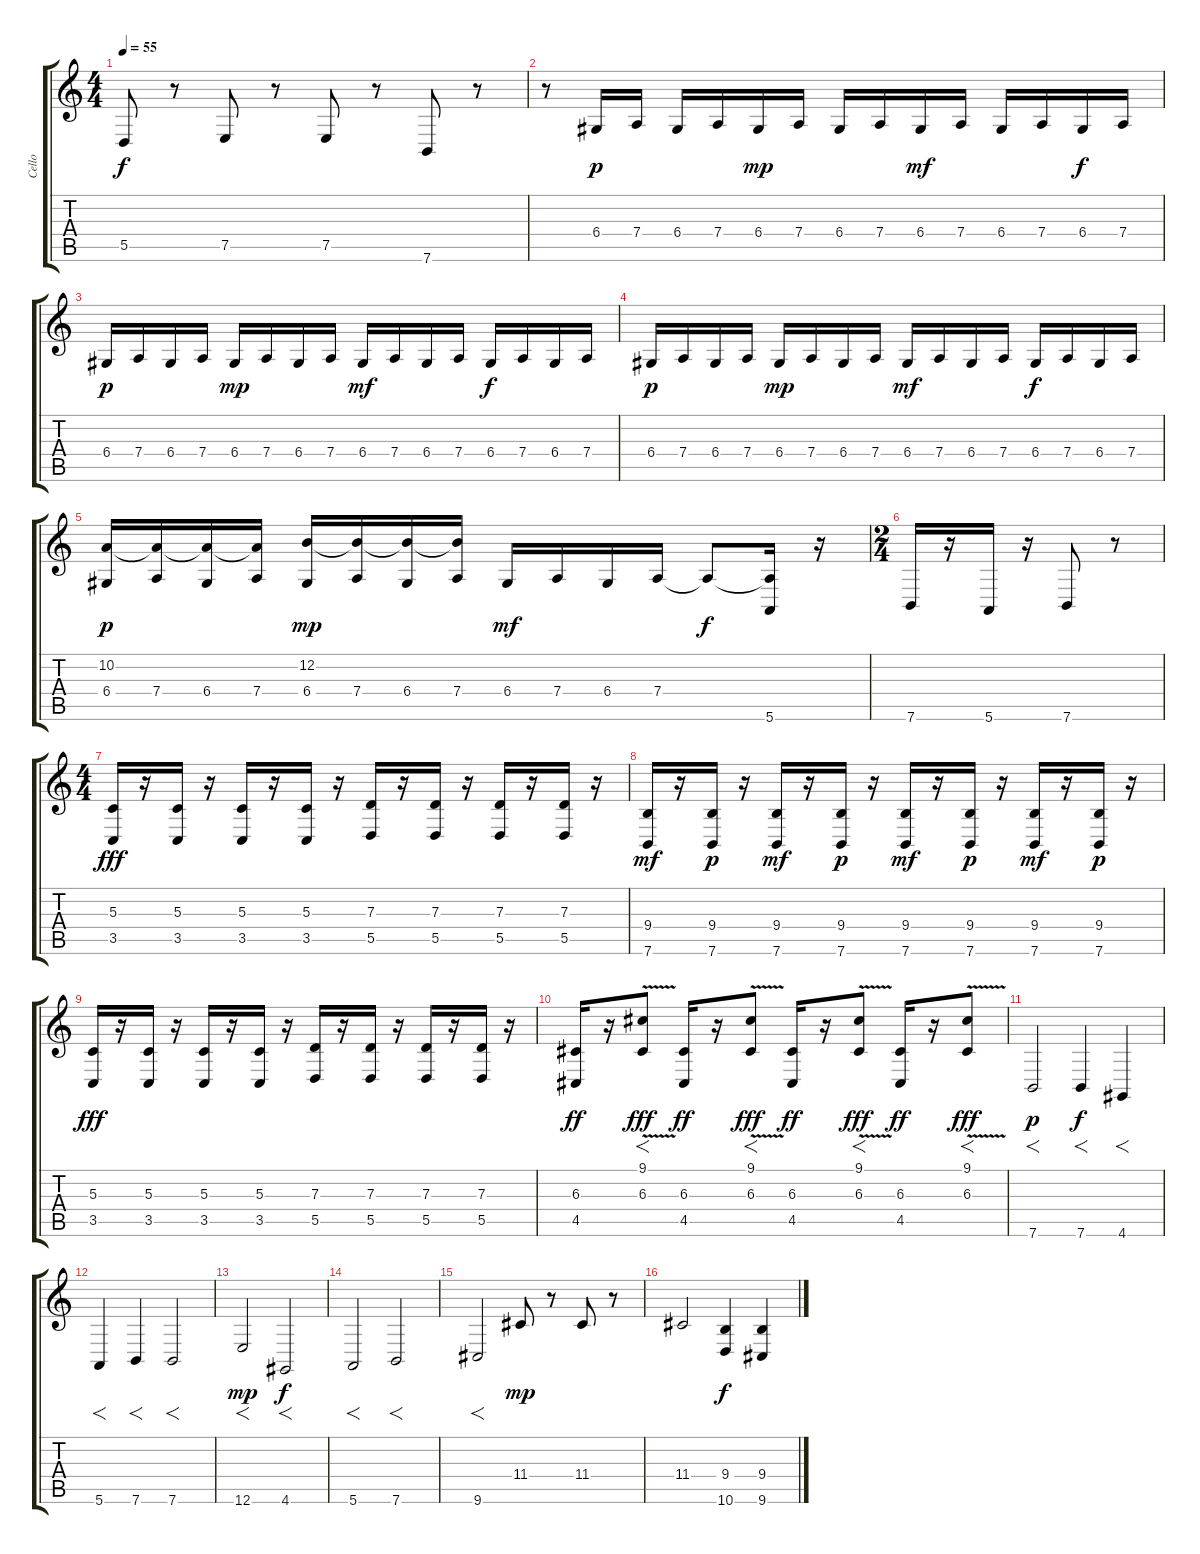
\track ("Cello" "Cello") {instrument cello}
\staff {score tabs}
\tuning (E4 B3 G3 D3 A2 E2) {hide}
\ts (4 4)
\tempo 55
\clef g2
\ks c
5.5.8{dy f} r.8 7.5.8 r.8 7.5.8 r.8 7.6.8 r.8 |
r.8 6.4.16{dy p} 7.4.16 6.4.16 7.4.16 6.4.16{dy mp} 7.4.16 6.4.16 7.4.16 6.4.16{dy mf} 7.4.16 6.4.16 7.4.16 6.4.16{dy f} 7.4.16 |
6.4.16{dy p} 7.4.16 6.4.16 7.4.16 6.4.16{dy mp} 7.4.16 6.4.16 7.4.16 6.4.16{dy mf} 7.4.16 6.4.16 7.4.16 6.4.16{dy f} 7.4.16 6.4.16 7.4.16 |
6.4.16{dy p} 7.4.16 6.4.16 7.4.16 6.4.16{dy mp} 7.4.16 6.4.16 7.4.16 6.4.16{dy mf} 7.4.16 6.4.16 7.4.16 6.4.16{dy f} 7.4.16 6.4.16 7.4.16 |
(10.2 6.4).16{dy p} (10.2{t} 7.4).16 (10.2{t} 6.4).16 (10.2{t} 7.4).16 (12.2 6.4).16{dy mp} (12.2{t} 7.4).16 (12.2{t} 6.4).16 (12.2{t} 7.4).16 6.4.16{dy mf} 7.4.16 6.4.16 7.4.16 7.4{t}.8{dy f} (7.4{t} 5.6).16 r.16 |
\ts (2 4)
7.6.16 r.16 5.6.16 r.16 7.6.8 r.8 |
\ts (4 4)
(5.3 3.5).16{dy fff} r.16 (5.3 3.5).16 r.16 (5.3 3.5).16 r.16 (5.3 3.5).16 r.16 (7.3 5.5).16 r.16 (7.3 5.5).16 r.16 (7.3 5.5).16 r.16 (7.3 5.5).16 r.16 |
(9.4 7.6).16{dy mf} r.16 (9.4 7.6).16{dy p} r.16 (9.4 7.6).16{dy mf} r.16 (9.4 7.6).16{dy p} r.16 (9.4 7.6).16{dy mf} r.16 (9.4 7.6).16{dy p} r.16 (9.4 7.6).16{dy mf} r.16 (9.4 7.6).16{dy p} r.16 |
(5.3 3.5).16{dy fff} r.16 (5.3 3.5).16 r.16 (5.3 3.5).16 r.16 (5.3 3.5).16 r.16 (7.3 5.5).16 r.16 (7.3 5.5).16 r.16 (7.3 5.5).16 r.16 (7.3 5.5).16 r.16 |
(6.3 4.5).16{dy ff} r.16 (9.1 6.3{v}).8{f dy fff} (6.3 4.5).16{dy ff} r.16 (9.1 6.3{v}).8{f dy fff} (6.3 4.5).16{dy ff volume 8} r.16 (9.1 6.3{v}).8{f dy fff} (6.3 4.5).16{dy ff volume 3} r.16 (9.1 6.3{v}).8{f dy fff} |
7.6.2{f dy p volume 13} 7.6.4{f dy f} 4.6.4{f} |
5.6.4{f} 7.6.4{f} 7.6.2{f} |
12.6.2{f dy mp} 4.6.2{f dy f} |
5.6.2{f} 7.6.2{f} |
9.6.2{f} 11.4.8{dy mp} r.8 11.4.8 r.8 |
11.4.2 (9.4 10.6).4{dy f} (9.4 9.6).4
